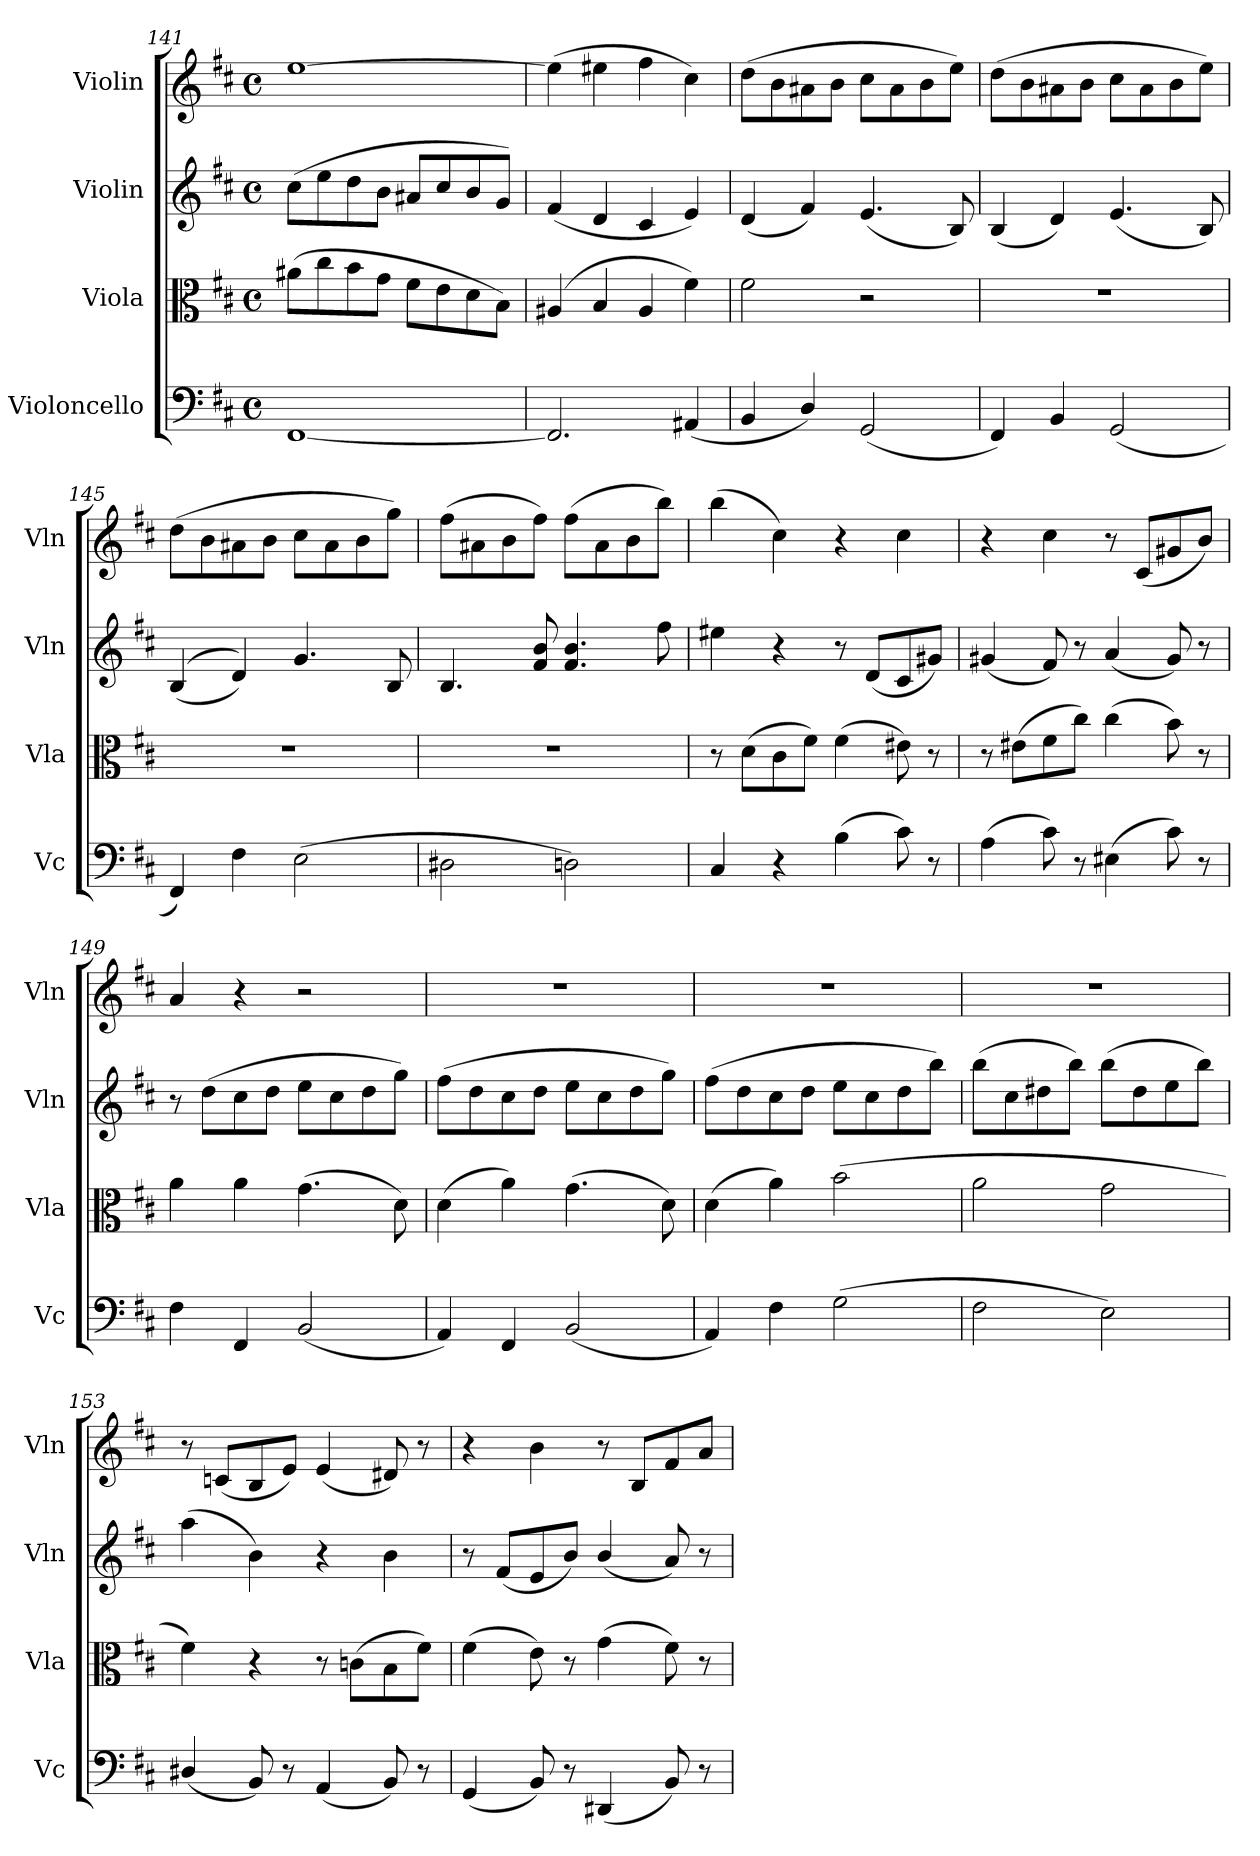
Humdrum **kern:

**kern	**kern	**kern	**kern
*part4	*part3	*part2	*part1
*staff4	*staff3	*staff2	*staff1
*I"Violoncello	*I"Viola	*I"Violin	*I"Violin
*I'Vc	*I'Vla	*I'Vln	*I'Vln
*clefF4	*clefC3	*clefG2	*clefG2
*k[f#c#]	*k[f#c#]	*k[f#c#]	*k[f#c#]
*M4/4	*M4/4	*M4/4	*M4/4
*met(c)	*met(c)	*met(c)	*met(c)
=141	=141	=141	=141
[1FF#	(>8a#X\L	(>8cc#\L	[1ee
.	8cc#\	8ee\	.
.	8b\	8dd\	.
.	8g\J	8b\J	.
.	8f#\L	8a#X/L	.
.	8e\	8cc#/	.
.	8d\	8b/	.
.	8B\J)	8g/J)	.
=142	=142	=142	=142
2.FF#/]	(>4A#X/	(4f#/	(>4ee\]
.	4B/	4d/	4ee#X\
.	4A#/	4c#/	4ff#\
(4AA#X/	4f#\)	4e/)	4cc#\)
=143	=143	=143	=143
4BB/	2f#\	(4d/	(>8dd\L
.	.	.	8b\
4D/)	.	4f#/)	8a#X\
.	.	.	8b\J
(2GG/	2r	(4.e/	8cc#\L
.	.	.	8a#\
.	.	.	8b\
.	.	8B/)	8ee\J)
=144	=144	=144	=144
4FF#/)	1r	(4B/	(>8dd\L
.	.	.	8b\
4BB/	.	4d/)	8a#X\
.	.	.	8b\J
(2GG/	.	(4.e/	8cc#\L
.	.	.	8a#\
.	.	.	8b\
.	.	8B/)	8ee\J)
=145	=145	=145	=145
4FF#/)	1r	((4B/	(>8dd\L
.	.	.	8b\
4F#\	.	4d/))	8a#X\
.	.	.	8b\J
(>2E\	.	4.g/	8cc#\L
.	.	.	8a#\
.	.	.	8b\
.	.	8B/	8gg\J)
!!LO:LB:g=z
=146	=146	=146	=146
2D#X\	1r	4.B/	(>8ff#\L
.	.	.	8a#X\
.	.	.	8b\
.	.	8f#/ 8b/	8ff#\J)
2Dn\)	.	4.f#/ 4.b/	(>8ff#\L
.	.	.	8a#\
.	.	.	8b\
.	.	8ff#\	8bb\J)
=147	=147	=147	=147
4C#/	8r	4ee#X\	(>4bb\
.	(>8d\L	.	.
4r	8c#\	4r	4cc#\)
.	8f#\J)	.	.
(>4B\	(>4f#\	8r	4r
.	.	(8d/L	.
8c#\)	8e#X\)	8c#/	4cc#\
8r	8r	8g#X/J)	.
=148	=148	=148	=148
(>4A\	8r	(4g#X/	4r
.	(>8e#X\L	.	.
8c#\)	8f#\	8f#/)	4cc#\
8r	8cc#\J)	8r	.
(>4E#X\	(>4cc#\	(4a/	8r
.	.	.	(8c#/L
8c#\)	8b\)	8g#/)	8g#X/
8r	8r	8r	8b/J)
=149	=149	=149	=149
4F#\	4a\	8r	4a/
.	.	(>8dd\L	.
4FF#/	4a\	8cc#\	4r
.	.	8dd\J	.
(2BB/	(>4.g\	8ee\L	2r
.	.	8cc#\	.
.	.	8dd\	.
.	8d\)	8gg\J)	.
=150	=150	=150	=150
4AA/)	(>4d\	(>8ff#\L	1r
.	.	8dd\	.
4FF#/	4a\)	8cc#\	.
.	.	8dd\J	.
(2BB/	(>4.g\	8ee\L	.
.	.	8cc#\	.
.	.	8dd\	.
.	8d\)	8gg\J)	.
=151	=151	=151	=151
4AA/)	(>4d\	(>8ff#\L	1r
.	.	8dd\	.
4F#\	4a\)	8cc#\	.
.	.	8dd\J	.
(>2G\	(>2b\	8ee\L	.
.	.	8cc#\	.
.	.	8dd\	.
.	.	8bb\J)	.
=152	=152	=152	=152
2F#\	2a\	(>8bb\L	1r
.	.	8cc#\	.
.	.	8dd#X\	.
.	.	8bb\J)	.
2E\)	2g\	(>8bb\L	.
.	.	8dd#\	.
.	.	8ee\	.
.	.	8bb\J)	.
!!LO:LB:g=z
=153	=153	=153	=153
(4D#X/	4f#\)	(>4aa\	8r
.	.	.	(8cn/L
8BB/)	4r	4b\)	8B/
8r	.	.	8e/J)
(4AA/	8r	4r	(4e/
.	(>8cn\L	.	.
8BB/)	8B\	4b\	8d#X/)
8r	8f#\J)	.	8r
=154	=154	=154	=154
(4GG/	(>4f#\	8r	4r
.	.	(8f#/L	.
8BB/)	8e\)	8e/	4b\
8r	8r	8b/J)	.
(4DD#X/	(>4g\	(4b/	8r
.	.	.	8B/L
8BB/)	8f#\)	8a/)	8f#/
8r	8r	8r	8a/J
=	=	=	=
*-	*-	*-	*-
